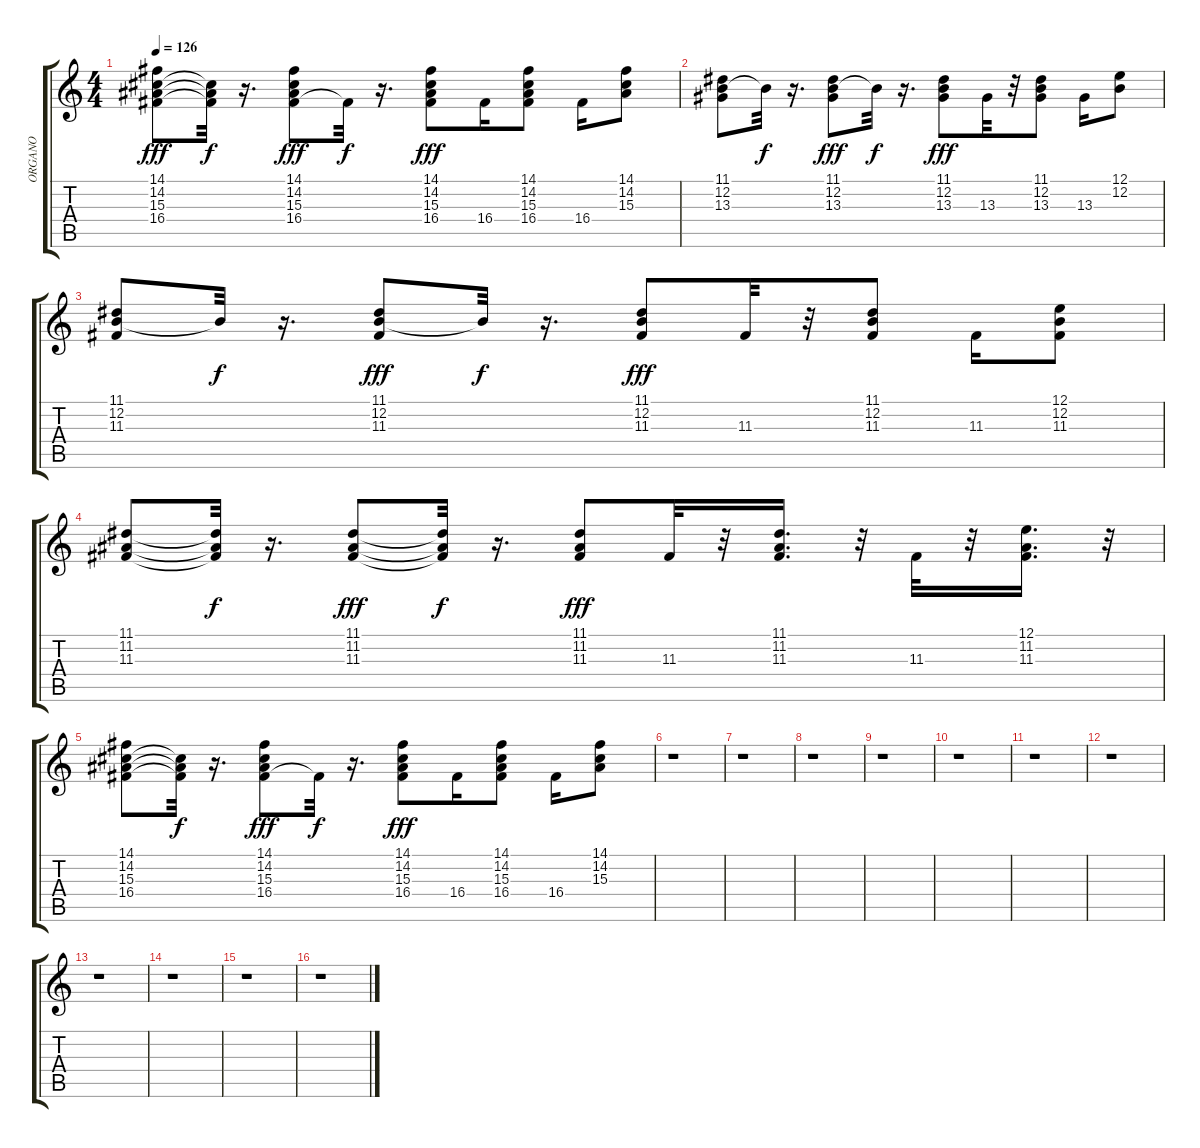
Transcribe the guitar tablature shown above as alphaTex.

\track ("ORGANO" "ORGANO") {instrument rockorgan}
\staff {score tabs}
\tuning (E4 B3 G3 D3 A2 E2) {hide}
\ts (4 4)
\tempo 126
\clef g2
\ks c
(14.1 14.2 15.3 16.4).8{dy fff} (14.2{t} 15.3{t} 16.4{t}).32{dy f} r.16{d} (14.1 14.2 15.3 16.4).8{dy fff} 16.4{t}.32{dy f} r.16{d} (14.1 14.2 15.3 16.4).8{dy fff} 16.4.16 (14.1 14.2 15.3 16.4).8 16.4.16 (14.1 14.2 15.3).8 |
(11.1 12.2 13.3).8 12.2{t}.32{dy f} r.16{d} (11.1 12.2 13.3).8{dy fff} 12.2{t}.32{dy f} r.16{d} (11.1 12.2 13.3).8{dy fff} 13.3.32 r.32 (11.1 12.2 13.3).8 13.3.16 (12.1 12.2).8 |
(11.1 12.2 11.3).8 12.2{t}.32{dy f} r.16{d} (11.1 12.2 11.3).8{dy fff} 12.2{t}.32{dy f} r.16{d} (11.1 12.2 11.3).8{dy fff} 11.3.32 r.32 (11.1 12.2 11.3).8 11.3.16 (12.1 12.2 11.3).8 |
(11.1 11.2 11.3).8 (11.1{t} 11.2{t} 11.3{t}).32{dy f} r.16{d} (11.1 11.2 11.3).8{dy fff} (11.1{t} 11.2{t} 11.3{t}).32{dy f} r.16{d} (11.1 11.2 11.3).8{dy fff} 11.3.32 r.32 (11.1 11.2 11.3).16{d} r.32 11.3.32 r.32 (12.1 11.2 11.3).16{d} r.32 |
(14.1 14.2 15.3 16.4).8 (14.2{t} 15.3{t} 16.4{t}).32{dy f} r.16{d} (14.1 14.2 15.3 16.4).8{dy fff} 16.4{t}.32{dy f} r.16{d} (14.1 14.2 15.3 16.4).8{dy fff} 16.4.16 (14.1 14.2 15.3 16.4).8 16.4.16 (14.1 14.2 15.3).8 |
r.1 |
r.1 |
r.1 |
r.1 |
r.1 |
r.1 |
r.1 |
r.1 |
r.1 |
r.1 |
r.1
